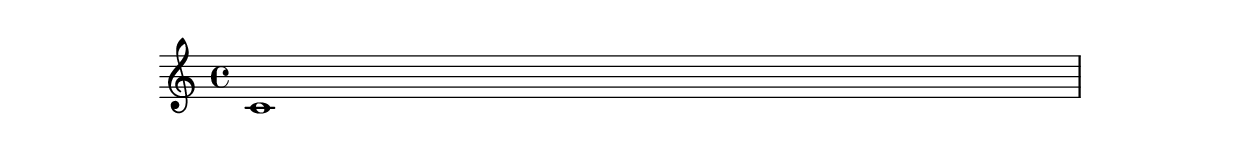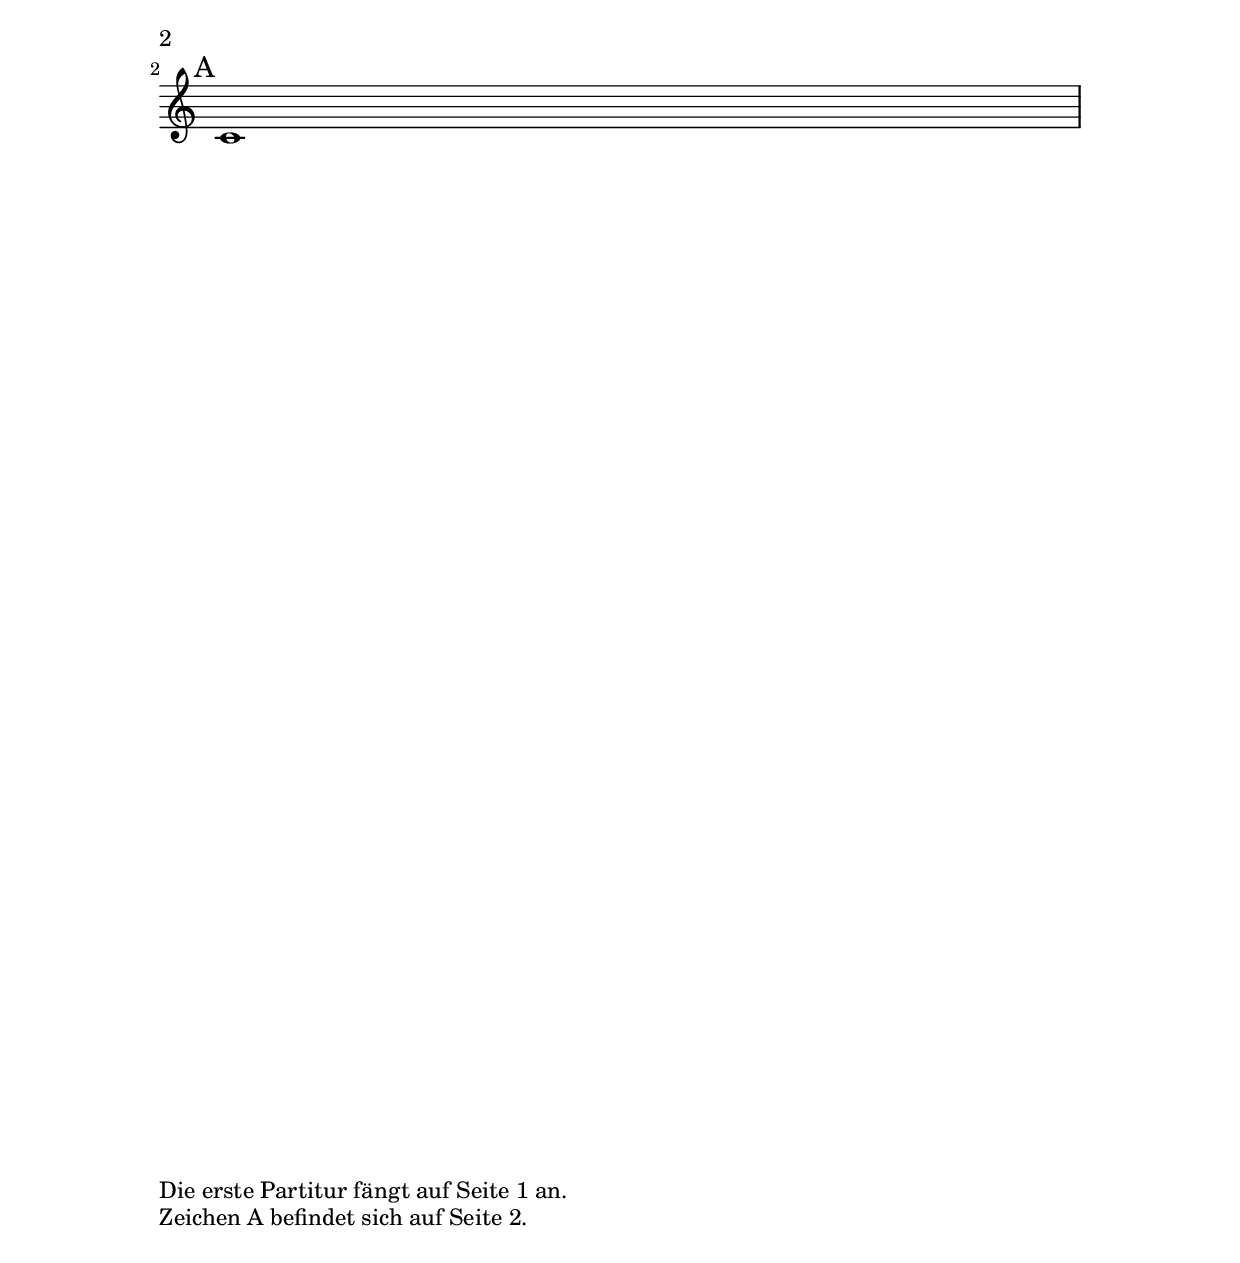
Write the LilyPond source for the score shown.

%% Generated by lilypond-book
%% Options: [exampleindent=10.16\mm,indent=0\mm,line-width=160\mm,paper-height=845.047\pt,paper-width=597.508\pt,papersize='(cons (* 597.508 pt) (* 845.047 pt))]
\include "lilypond-book-preamble.ly"


% ****************************************************************
% Start cut-&-pastable-section
% ****************************************************************

#(ly:set-option 'eps-box-padding 3.000000)



\paper {
  #(set-paper-size '(cons (* 597.508 pt) (* 845.047 pt)))
  indent = 0\mm
  line-width = 160\mm
  % offset the left padding, also add 1mm as lilypond creates cropped
  % images with a little space on the right
  line-width = #(- line-width (* mm  3.000000) (* mm 1))
}

\layout {
  
}




% ****************************************************************
% ly snippet:
% ****************************************************************
\sourcefileline 1431
\header { tagline = ##f }
\book {
  \label #'ErstePartitur
  \score {
    {
      c'1
      \pageBreak \mark A \label #'ZeichenA
      c'1
    }
  }
  \markup { Die erste Partitur fängt auf
            Seite \page-ref #'ErstePartitur "0" "?" an.}
  \markup { Zeichen A befindet sich auf Seite
            \concat { \page-ref #'ZeichenA "0" "?" . } }
}


% ****************************************************************
% end ly snippet
% ****************************************************************
